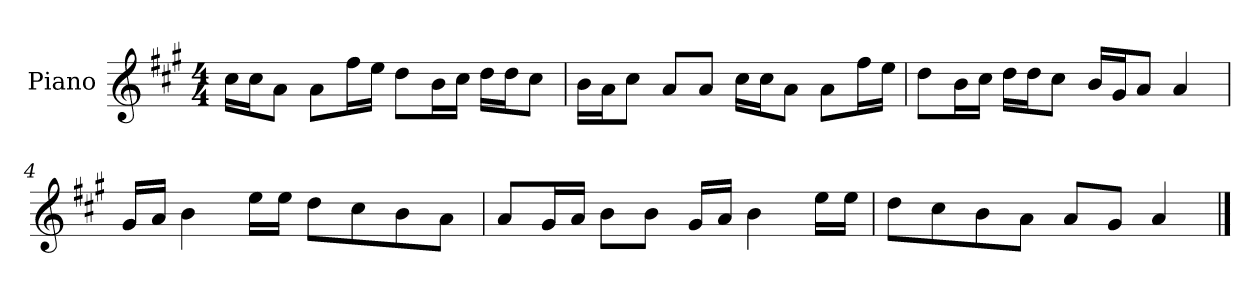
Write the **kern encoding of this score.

**kern
*part1
*staff1
*I"Piano
*I'P-no
*clefG2
*k[f#c#g#]
*M4/4
*MM90
=1
16cc#\LL
16cc#\J
8a\J
8a\L
16ff#\L
16ee\JJ
8dd\L
16b\L
16cc#\JJ
16dd\LL
16dd\J
8cc#\J
=2
16b\LL
16a\J
8cc#\J
8a/L
8a/J
16cc#\LL
16cc#\J
8a\J
8a\L
16ff#\L
16ee\JJ
=3
8dd\L
16b\L
16cc#\JJ
16dd\LL
16dd\J
8cc#\J
16b/LL
16g#/J
8a/J
4a/
!!LO:LB:g=z
=4
16g#/LL
16a/JJ
4b\
16ee\LL
16ee\JJ
8dd\L
8cc#\
8b\
8a\J
=5
8a/L
16g#/L
16a/JJ
8b\L
8b\J
16g#/LL
16a/JJ
4b\
16ee\LL
16ee\JJ
=6
8dd\L
8cc#\
8b\
8a\J
8a/L
8g#/J
4a/
==
*-
